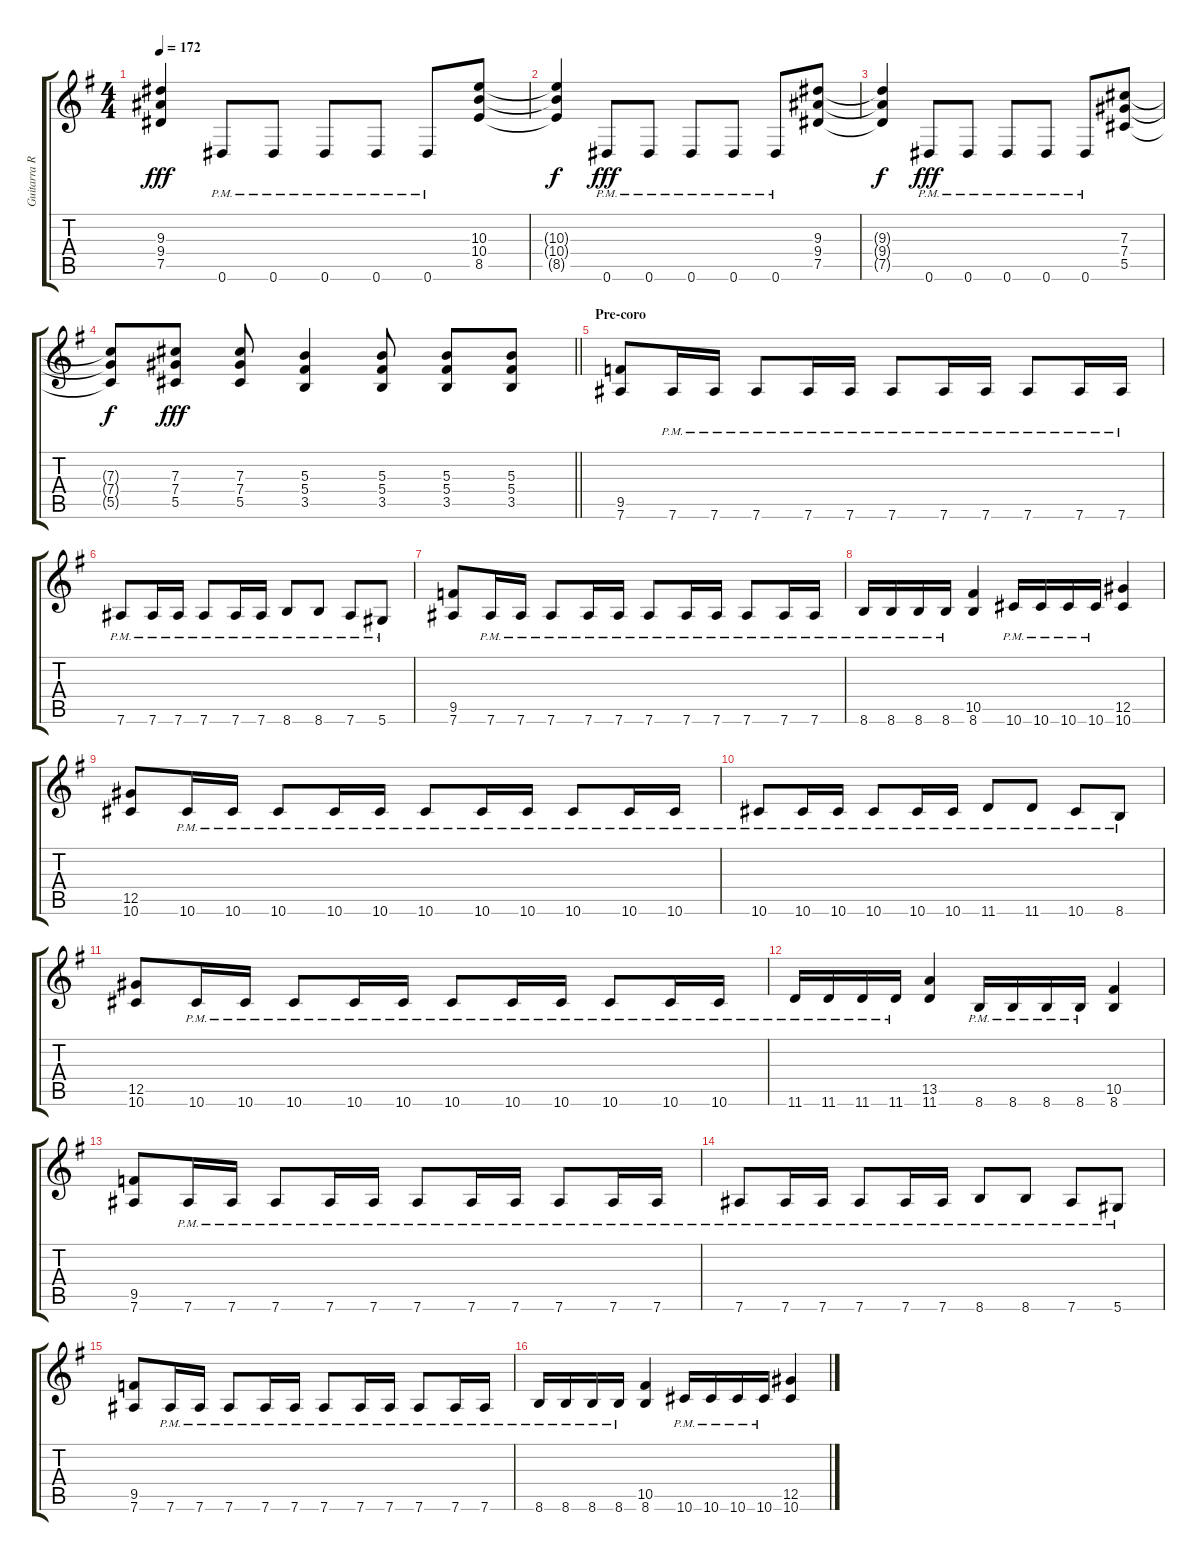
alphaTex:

\track ("Guitarra Rítmica" "Guitarra R") {instrument distortionguitar}
\staff {score tabs}
\tuning (Eb4 Bb3 Gb3 Db3 Ab2 Eb2) {hide}
\ts (4 4)
\tempo 172
\clef g2
\ks eminor
(9.3 9.4 7.5).4{dy fff} 0.6{pm}.8 0.6{pm}.8 0.6{pm}.8 0.6{pm}.8 0.6{pm}.8 (10.3 10.4 8.5).8 |
(10.3{t} 10.4{t} 8.5{t}).4{dy f} 0.6{pm}.8{dy fff} 0.6{pm}.8 0.6{pm}.8 0.6{pm}.8 0.6{pm}.8 (9.3 9.4 7.5).8 |
(9.3{t} 9.4{t} 7.5{t}).4{dy f} 0.6{pm}.8{dy fff} 0.6{pm}.8 0.6{pm}.8 0.6{pm}.8 0.6{pm}.8 (7.3 7.4 5.5).8 |
\barLineRight lightlight
(7.3{t} 7.4{t} 5.5{t}).8{dy f} (7.3 7.4 5.5).8{dy fff} (7.3 7.4 5.5).8 (5.3 5.4 3.5).4 (5.3 5.4 3.5).8 (5.3 5.4 3.5).8 (5.3 5.4 3.5).8 |
\section ("" "Pre-coro")
(9.5 7.6).8 7.6{pm}.16 7.6{pm}.16 7.6{pm}.8 7.6{pm}.16 7.6{pm}.16 7.6{pm}.8 7.6{pm}.16 7.6{pm}.16 7.6{pm}.8 7.6{pm}.16 7.6{pm}.16 |
7.6{pm}.8 7.6{pm}.16 7.6{pm}.16 7.6{pm}.8 7.6{pm}.16 7.6{pm}.16 8.6{pm}.8 8.6{pm}.8 7.6{pm}.8 5.6{pm}.8 |
(9.5 7.6).8 7.6{pm}.16 7.6{pm}.16 7.6{pm}.8 7.6{pm}.16 7.6{pm}.16 7.6{pm}.8 7.6{pm}.16 7.6{pm}.16 7.6{pm}.8 7.6{pm}.16 7.6{pm}.16 |
8.6{pm}.16 8.6{pm}.16 8.6{pm}.16 8.6{pm}.16 (10.5 8.6).4 10.6{pm}.16 10.6{pm}.16 10.6{pm}.16 10.6{pm}.16 (12.5 10.6).4 |
(12.5 10.6).8 10.6{pm}.16 10.6{pm}.16 10.6{pm}.8 10.6{pm}.16 10.6{pm}.16 10.6{pm}.8 10.6{pm}.16 10.6{pm}.16 10.6{pm}.8 10.6{pm}.16 10.6{pm}.16 |
10.6{pm}.8 10.6{pm}.16 10.6{pm}.16 10.6{pm}.8 10.6{pm}.16 10.6{pm}.16 11.6{pm}.8 11.6{pm}.8 10.6{pm}.8 8.6{pm}.8 |
(12.5 10.6).8 10.6{pm}.16 10.6{pm}.16 10.6{pm}.8 10.6{pm}.16 10.6{pm}.16 10.6{pm}.8 10.6{pm}.16 10.6{pm}.16 10.6{pm}.8 10.6{pm}.16 10.6{pm}.16 |
11.6{pm}.16 11.6{pm}.16 11.6{pm}.16 11.6{pm}.16 (13.5 11.6).4 8.6{pm}.16 8.6{pm}.16 8.6{pm}.16 8.6{pm}.16 (10.5 8.6).4 |
(9.5 7.6).8 7.6{pm}.16 7.6{pm}.16 7.6{pm}.8 7.6{pm}.16 7.6{pm}.16 7.6{pm}.8 7.6{pm}.16 7.6{pm}.16 7.6{pm}.8 7.6{pm}.16 7.6{pm}.16 |
7.6{pm}.8 7.6{pm}.16 7.6{pm}.16 7.6{pm}.8 7.6{pm}.16 7.6{pm}.16 8.6{pm}.8 8.6{pm}.8 7.6{pm}.8 5.6{pm}.8 |
(9.5 7.6).8 7.6{pm}.16 7.6{pm}.16 7.6{pm}.8 7.6{pm}.16 7.6{pm}.16 7.6{pm}.8 7.6{pm}.16 7.6{pm}.16 7.6{pm}.8 7.6{pm}.16 7.6{pm}.16 |
8.6{pm}.16 8.6{pm}.16 8.6{pm}.16 8.6{pm}.16 (10.5 8.6).4 10.6{pm}.16 10.6{pm}.16 10.6{pm}.16 10.6{pm}.16 (12.5 10.6).4
